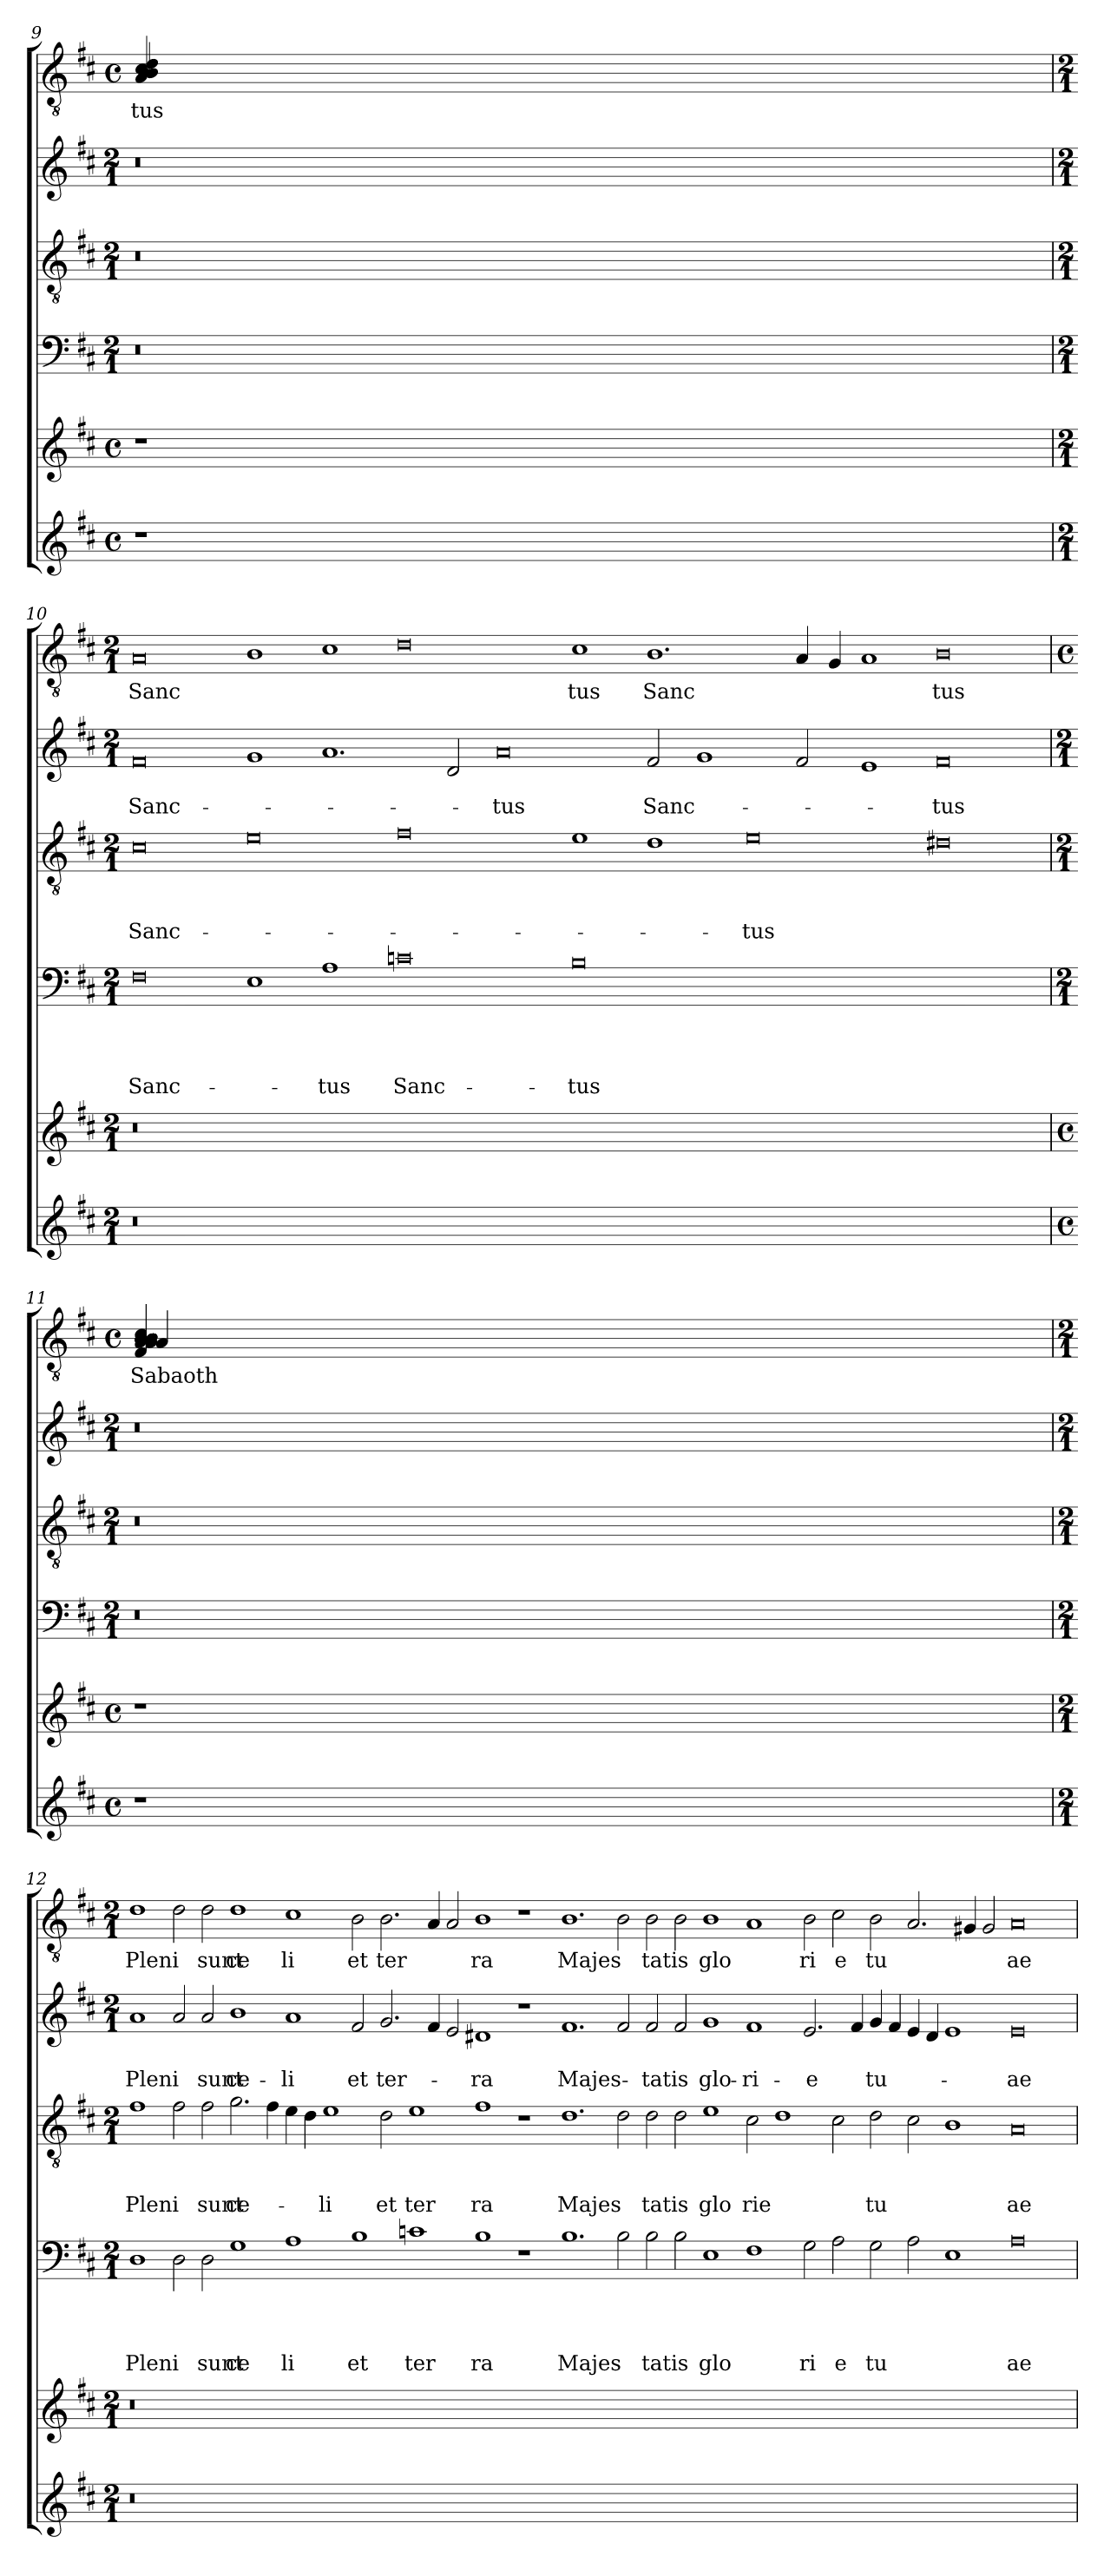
**kern	**kern	**kern	**text	**text	**text	**text	**kern	**text	**text	**text	**kern	**text	**text	**kern	**text
*part6	*part5	*part4	*part4	*part4	*part4	*part4	*part3	*part3	*part3	*part3	*part2	*part2	*part2	*part1	*part1
*staff6	*staff5	*staff4	*staff4	*staff4	*staff4	*staff4	*staff3	*staff3	*staff3	*staff3	*staff2	*staff2	*staff2	*staff1	*staff1
!!LO:PB:g=z
*clefG2	*clefG2	*clefF4	*	*	*	*	*clefGv2	*	*	*	*clefG2	*	*	*clefGv2	*
*k[f#c#]	*k[f#c#]	*k[f#c#]	*	*	*	*	*k[f#c#]	*	*	*	*k[f#c#]	*	*	*k[f#c#]	*
*D:	*D:	*D:	*	*	*	*	*D:	*	*	*	*D:	*	*	*D:	*
*M4/4	*M4/4	*M2/1	*	*	*	*	*M2/1	*	*	*	*M2/1	*	*	*M4/4	*
*met(c)	*met(c)	*	*	*	*	*	*	*	*	*	*	*	*	*met(c)	*
=9	=9	=9	=9	=9	=9	=9	=9	=9	=9	=9	=9	=9	=9	=9	=9
!	!	!	!	!	!	!	!	!	!	!	!	!	!	!	!LO:LY:b
*	*	*	*	*	*	*	*	*	*	*	*	*	*	*^	*
1r	1r	0r	.	.	.	.	0r	.	.	.	0r	.	.	4A/ 4B/ 4c#/ 4d/	4B/	-tus
.	.	.	.	.	.	.	.	.	.	.	.	.	.	1..ryy	1..ryy	.
1ryy	1ryy	.	.	.	.	.	.	.	.	.	.	.	.	.	.	.
*	*	*	*	*	*	*	*	*	*	*	*	*	*	*v	*v	*
!!LO:LB:g=z
=10	=10	=10	=10	=10	=10	=10	=10	=10	=10	=10	=10	=10	=10	=10	=10
*M2/1	*M2/1	*M2/1	*	*	*	*	*M2/1	*	*	*	*M2/1	*	*	*M2/1	*
!	!	!	!	!	!	!LO:LY:b	!	!	!	!LO:LY:b	!	!	!LO:LY:b	!	!LO:LY:b
0r	0r	0F#	.	.	.	Sanc-	0c#	.	.	Sanc-	0f#	.	Sanc-	0A	Sanc
000ryy	000ryy	1E	.	.	.	.	0e	.	.	.	1g	.	.	1B	.
!	!	!	!	!	!	!LO:LY:b	!	!	!	!	!	!	!	!	!
.	.	1A	.	.	.	-tus	.	.	.	.	1.a	.	.	1c#	.
!	!	!	!	!	!	!LO:LY:b	!	!	!	!	!	!	!	!	!
.	.	0cn	.	.	.	Sanc-	0f#	.	.	.	.	.	.	0d	.
.	.	.	.	.	.	.	.	.	.	.	2d/	.	.	.	.
!	!	!	!	!	!	!	!	!	!	!	!	!	!LO:LY:b	!	!
.	.	.	.	.	.	.	.	.	.	.	0a	.	-tus	.	.
!	!	!	!	!	!	!LO:LY:b	!	!	!	!	!	!	!	!	!LO:LY:b
.	.	0B	.	.	.	-tus	1e	.	.	.	.	.	.	1c#	tus
!	!	!	!	!	!	!	!	!	!	!	!	!	!LO:LY:b	!	!LO:LY:b
.	.	.	.	.	.	.	1d	.	.	.	2f#/	.	Sanc-	1.B	Sanc
.	.	.	.	.	.	.	.	.	.	.	1g	.	.	.	.
!	!	!	!	!	!	!	!	!	!	!LO:LY:b	!	!	!	!	!
.	.	00ryy	.	.	.	.	0e	.	.	-tus	.	.	.	.	.
.	.	.	.	.	.	.	.	.	.	.	2f#/	.	.	4A/	.
.	.	.	.	.	.	.	.	.	.	.	.	.	.	4G/	.
.	.	.	.	.	.	.	.	.	.	.	1e	.	.	1A	.
!	!	!	!	!	!	!	!	!	!	!	!	!	!LO:LY:b	!	!LO:LY:b
0ryy	0ryy	.	.	.	.	.	0d#X	.	.	.	0f#	.	-tus	0B	tus
!!LO:LB:g=z
=11!	=11!	=11!	=11!	=11!	=11!	=11!	=11!	=11!	=11!	=11!	=11!	=11!	=11!	=11!	=11!
*M4/4	*M4/4	*M2/1	*	*	*	*	*M2/1	*	*	*	*M2/1	*	*	*M4/4	*
*met(c)	*met(c)	*	*	*	*	*	*	*	*	*	*	*	*	*met(c)	*
!	!	!	!	!	!	!	!	!	!	!	!	!	!	!	!LO:LY:b
*	*	*	*	*	*	*	*	*	*	*	*	*	*	*^	*
1r	1r	0r	.	.	.	.	0r	.	.	.	0r	.	.	4F#/ 4A/ 4A/ 4B/ 4B/ 4B/ 4B/ 4B/ 4B/ 4B/ 4B/ 4c#/	4A/	Sabaoth
.	.	.	.	.	.	.	.	.	.	.	.	.	.	1..ryy	1..ryy	.
1ryy	1ryy	.	.	.	.	.	.	.	.	.	.	.	.	.	.	.
*	*	*	*	*	*	*	*	*	*	*	*	*	*	*v	*v	*
!!LO:LB:g=z
=12	=12	=12	=12	=12	=12	=12	=12	=12	=12	=12	=12	=12	=12	=12	=12
*M2/1	*M2/1	*M2/1	*	*	*	*	*M2/1	*	*	*	*M2/1	*	*	*M2/1	*
!	!	!	!	!	!	!LO:LY:b	!	!	!	!LO:LY:b	!	!	!LO:LY:b	!	!LO:LY:b
0r	0r	1D	.	.	.	Pleni	1f#	.	.	Pleni	1a	.	Pleni	1d	Pleni
.	.	2D\	.	.	.	.	2f#\	.	.	.	2a/	.	.	2d\	.
!	!	!	!	!	!	!LO:LY:b	!	!	!	!LO:LY:b	!	!	!LO:LY:b	!	!LO:LY:b
.	.	2D\	.	.	.	sunt	2f#\	.	.	sunt	2a/	.	sunt	2d\	sunt
!	!	!	!	!	!	!LO:LY:b	!	!	!	!LO:LY:b	!	!	!LO:LY:b	!	!LO:LY:b
0000ryy	0000ryy	1G	.	.	.	ce	2.g\	.	.	ce-	1b	.	ce-	1d	ce
.	.	.	.	.	.	.	4f#\	.	.	.	.	.	.	.	.
!	!	!	!	!	!	!LO:LY:b	!	!	!	!	!	!	!LO:LY:b	!	!LO:LY:b
.	.	1A	.	.	.	li	4e\	.	.	.	1a	.	-li	1c#	li
.	.	.	.	.	.	.	4d\	.	.	.	.	.	.	.	.
!	!	!	!	!	!	!	!	!	!	!LO:LY:b	!	!	!	!	!
.	.	.	.	.	.	.	1e	.	.	-li	.	.	.	.	.
!	!	!	!	!	!	!LO:LY:b	!	!	!	!	!	!	!LO:LY:b	!	!LO:LY:b
.	.	1B	.	.	.	et	.	.	.	.	2f#/	.	et	2B\	et
!	!	!	!	!	!	!	!	!	!	!LO:LY:b	!	!	!LO:LY:b	!	!LO:LY:b
.	.	.	.	.	.	.	2d\	.	.	et	2.g/	.	ter-	2.B\	ter
!	!	!	!	!	!	!LO:LY:b	!	!	!	!LO:LY:b	!	!	!	!	!
.	.	1cn	.	.	.	ter	1e	.	.	ter	.	.	.	.	.
.	.	.	.	.	.	.	.	.	.	.	4f#/	.	.	4A/	.
.	.	.	.	.	.	.	.	.	.	.	2e/	.	.	2A/	.
!	!	!	!	!	!	!LO:LY:b	!	!	!	!LO:LY:b	!	!	!LO:LY:b	!	!LO:LY:b
.	.	1B	.	.	.	ra	1f#	.	.	ra	1d#X	.	-ra	1B	ra
.	.	1r	.	.	.	.	1r	.	.	.	1r	.	.	1r	.
!	!	!	!	!	!	!LO:LY:b	!	!	!	!LO:LY:b	!	!	!LO:LY:b	!	!LO:LY:b
.	.	1.B	.	.	.	Majes	1.d	.	.	Majes	1.f#	.	Majes-	1.B	Majes
.	.	2B\	.	.	.	.	2d\	.	.	.	2f#/	.	.	2B\	.
!	!	!	!	!	!	!LO:LY:b	!	!	!	!LO:LY:b	!	!	!LO:LY:b	!	!LO:LY:b
.	.	2B\	.	.	.	tatis	2d\	.	.	tatis	2f#/	.	-tatis	2B\	tatis
.	.	2B\	.	.	.	.	2d\	.	.	.	2f#/	.	.	2B\	.
!	!	!	!	!	!	!LO:LY:b	!	!	!	!LO:LY:b	!	!	!LO:LY:b	!	!LO:LY:b
.	.	1E	.	.	.	glo	1e	.	.	glo	1g	.	glo-	1B	glo
!	!	!	!	!	!	!	!	!	!	!LO:LY:b	!	!	!LO:LY:b	!	!
.	.	1F#	.	.	.	.	2c#\	.	.	rie	1f#	.	-ri-	1A	.
.	.	.	.	.	.	.	1d	.	.	.	.	.	.	.	.
!	!	!	!	!	!	!LO:LY:b	!	!	!	!	!	!	!LO:LY:b	!	!LO:LY:b
.	.	2G\	.	.	.	ri	.	.	.	.	2.e/	.	-e	2B\	ri
!	!	!	!	!	!	!LO:LY:b	!	!	!	!	!	!	!	!	!LO:LY:b
.	.	2A\	.	.	.	e	2c#\	.	.	.	.	.	.	2c#\	e
.	.	.	.	.	.	.	.	.	.	.	4f#/	.	.	.	.
!	!	!	!	!	!	!LO:LY:b	!	!	!	!LO:LY:b	!	!	!LO:LY:b	!	!LO:LY:b
.	.	2G\	.	.	.	tu	2d\	.	.	tu	4g/	.	tu-	2B\	tu
.	.	.	.	.	.	.	.	.	.	.	4f#/	.	.	.	.
.	.	2A\	.	.	.	.	2c#\	.	.	.	4e/	.	.	2.A/	.
.	.	.	.	.	.	.	.	.	.	.	4d#/	.	.	.	.
.	.	1E	.	.	.	.	1B	.	.	.	1e	.	.	.	.
.	.	.	.	.	.	.	.	.	.	.	.	.	.	4G#X/	.
.	.	.	.	.	.	.	.	.	.	.	.	.	.	2G#/	.
!	!	!	!	!	!	!LO:LY:b	!	!	!	!LO:LY:b	!	!	!LO:LY:b	!	!LO:LY:b
.	.	0A	.	.	.	ae	0A	.	.	ae	0e	.	-ae	0A	ae
=!	=!	=!	=!	=!	=!	=!	=!	=!	=!	=!	=!	=!	=!	=!	=!
*-	*-	*-	*-	*-	*-	*-	*-	*-	*-	*-	*-	*-	*-	*-	*-
